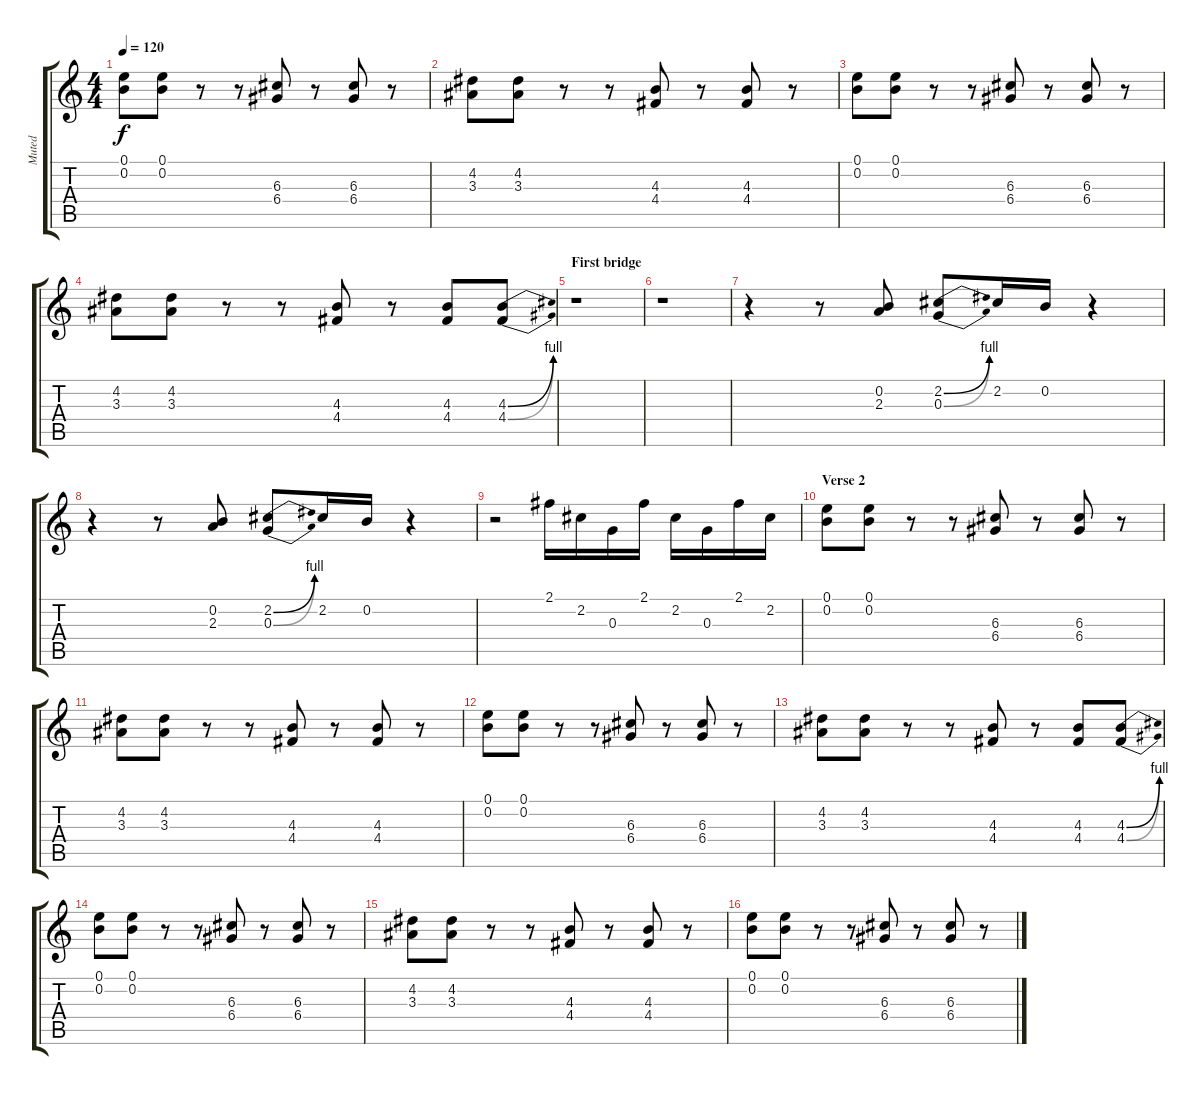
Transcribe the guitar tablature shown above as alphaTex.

\track ("Muted" "Muted") {instrument electricguitarmuted}
\staff {score tabs}
\tuning (E4 B3 G3 D3 A2 E2) {hide}
\ts (4 4)
\tempo 120
\clef g2
\ks c
(0.1 0.2).8{dy f volume 11} (0.1 0.2).8 r.8 r.8 (6.3 6.4).8 r.8 (6.3 6.4).8 r.8 |
(4.2 3.3).8 (4.2 3.3).8 r.8 r.8 (4.3 4.4).8 r.8 (4.3 4.4).8 r.8 |
(0.1 0.2).8 (0.1 0.2).8 r.8 r.8 (6.3 6.4).8 r.8 (6.3 6.4).8 r.8 |
(4.2 3.3).8 (4.2 3.3).8 r.8 r.8 (4.3 4.4).8 r.8 (4.3 4.4).8 (4.3{be (bend 0 0 60 4)} 4.4{be (bend 0 0 60 4)}).8 |
\section ("" "First bridge")
r.1 |
r.1 |
r.4 r.8 (0.2 2.3).8 (2.2{be (bend 0 0 60 4)} 0.3{be (bend 0 0 60 4)}).8 2.2.16 0.2.16 r.4 |
r.4 r.8 (0.2 2.3).8 (2.2{be (bend 0 0 60 4)} 0.3{be (bend 0 0 60 4)}).8 2.2.16 0.2.16 r.4 |
r.2 2.1.16 2.2.16 0.3.16 2.1.16 2.2.16 0.3.16 2.1.16 2.2.16 |
\section ("" "Verse 2")
(0.1 0.2).8 (0.1 0.2).8 r.8 r.8 (6.3 6.4).8 r.8 (6.3 6.4).8 r.8 |
(4.2 3.3).8 (4.2 3.3).8 r.8 r.8 (4.3 4.4).8 r.8 (4.3 4.4).8 r.8 |
(0.1 0.2).8 (0.1 0.2).8 r.8 r.8 (6.3 6.4).8 r.8 (6.3 6.4).8 r.8 |
(4.2 3.3).8 (4.2 3.3).8 r.8 r.8 (4.3 4.4).8 r.8 (4.3 4.4).8 (4.3{be (bend 0 0 60 4)} 4.4{be (bend 0 0 60 4)}).8 |
(0.1 0.2).8{volume 11} (0.1 0.2).8 r.8 r.8 (6.3 6.4).8 r.8 (6.3 6.4).8 r.8 |
(4.2 3.3).8 (4.2 3.3).8 r.8 r.8 (4.3 4.4).8 r.8 (4.3 4.4).8 r.8 |
(0.1 0.2).8 (0.1 0.2).8 r.8 r.8 (6.3 6.4).8 r.8 (6.3 6.4).8 r.8
